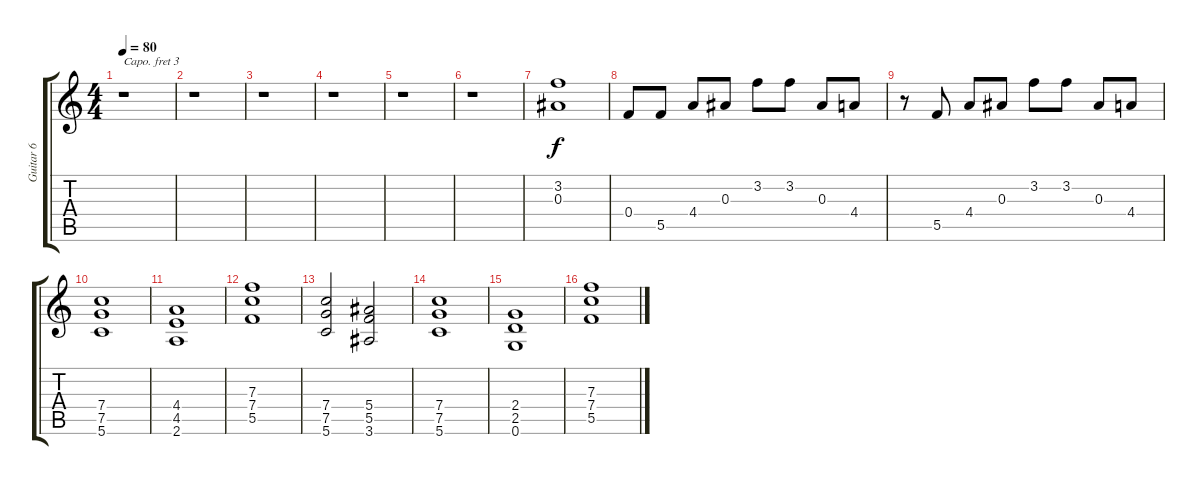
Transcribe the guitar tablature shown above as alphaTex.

\track ("Guitar 6" "Guitar 6") {instrument distortionguitar}
\staff {score tabs}
\capo 3
\tuning (E4 B3 G3 D3 A2 E2) {hide}
\ts (4 4)
\tempo 80
\clef g2
\ks c
r.1{dy f} |
r.1 |
r.1 |
r.1 |
r.1 |
r.1 |
(3.2 0.3).1 |
0.4.8 5.5.8 4.4.8 0.3.8 3.2.8 3.2.8 0.3.8 4.4.8 |
r.8 5.5.8 4.4.8 0.3.8 3.2.8 3.2.8 0.3.8 4.4.8 |
(7.4 7.5 5.6).1 |
(4.4 4.5 2.6).1 |
(7.3 7.4 5.5).1 |
(7.4 7.5 5.6).2 (5.4 5.5 3.6).2 |
(7.4 7.5 5.6).1 |
(2.4 2.5 0.6).1 |
(7.3 7.4 5.5).1
